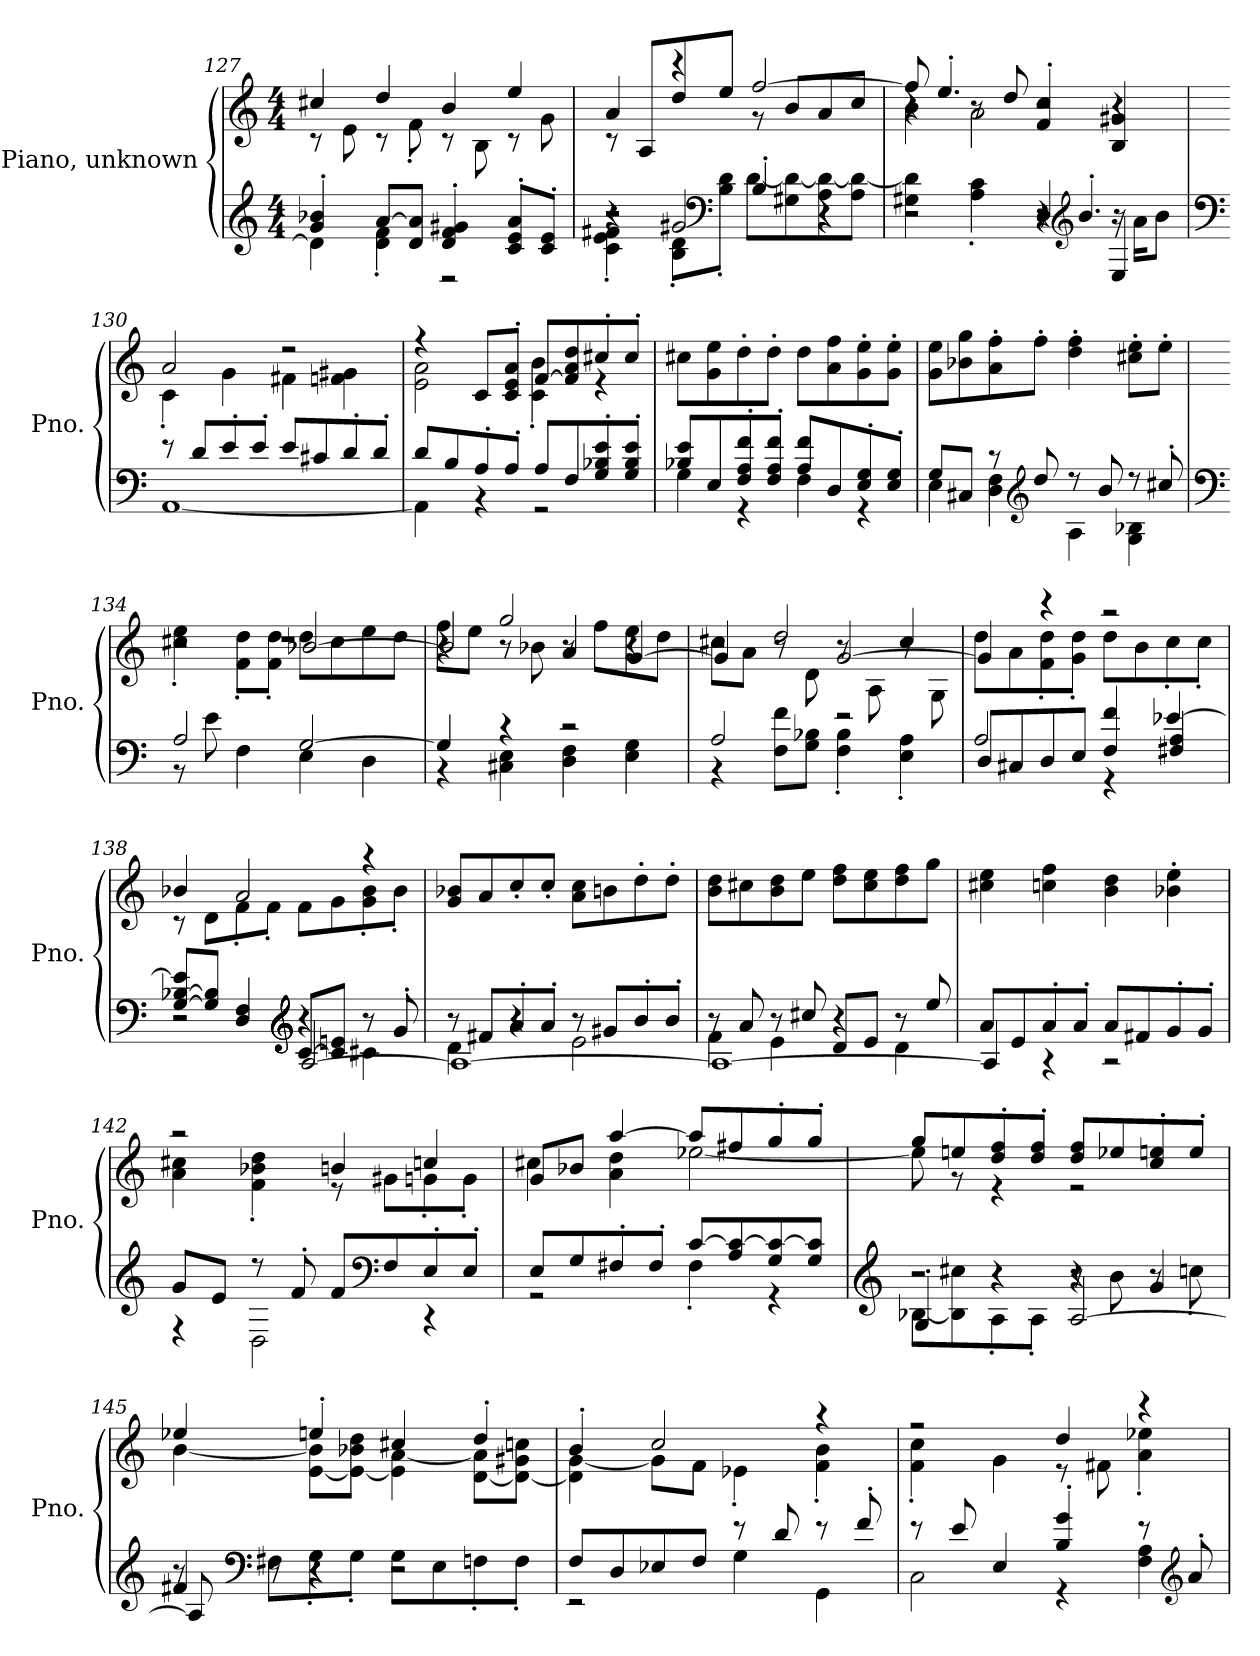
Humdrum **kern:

**kern	**kern
*part1	*part1
*staff2	*staff1
*I"Piano, unknown	*
*I'Pno.	*
!!LO:PB:g=z
*clefG2	*clefG2
*k[]	*k[]
*M4/4	*M4/4
=127	=127
*^	*^
4g/' 4b-X/'	4d\]	4cc#X/	8r
.	.	.	8e\
[8a/L	4d\' 4f\'	4dd/	8r
8d/ 8a/]J	.	.	8f'\
4d/' 4f/' 4g#X/'	2r	4b/	8r
.	.	.	8B\
8c/' 8e/' 8a/'L	.	4ee/	8r
8c/' 8e/'J	.	.	8g\
=128	=128	=128	=128
*	*^	*	*
2r	4c\' 4e\' 4f#X\'	4r	4a/	8r
.	.	.	.	8A/L
.	8B\' 8d\'L	2g#X/	4r	8dd/
*clefF4	*	*	*	*
.	8B\' 8d\'J	.	.	8ee/J
4B'/	[8d\L	.	[2ff/	8r
.	8G#X\ 8d\_	.	.	8b/L
4r	8A\ 8d\_	4r	.	8a/
.	8A\ 8d\_J	.	.	8cc/J
=129	=129	=129	=129	=129
*	*	*	*	*^
2r	4G#X\ 4d\]	2r	8ff/]	4b\	4r
.	.	.	4.ee'/	.	.
.	4A\' 4c\'	.	.	2a\	8r
.	.	.	.	.	8dd/
8r	4r	4D/	2r	.	4f/' 4cc/'
*clefG2	*	*	*	*	*
4.b'/	.	.	.	.	.
.	16r	4E/	.	4r	4B/ 4g#X/
.	16a\KL	.	.	.	.
.	8b\J	.	.	.	.
*v	*v	*v	*	*	*
*	*v	*v	*v
!!LO:LB:g=z
=130	=130
*clefF4	*
*^	*^
8r	[1AA	2a/	4c'\
8d/L	.	.	.
8e'/	.	.	4g\
8e'/J	.	.	.
8e/L	.	2r	4f#X\
8c#X/	.	.	.
8d'/	.	.	4fn\ 4g#X\
8d'/J	.	.	.
=131	=131	=131	=131
8d/L	4AA\]	4r	2e\ 2a\
8B/	.	.	.
8A'/	4r	8c/L	.
8A'/J	.	8c/' 8e/' 8a/'J	.
8A/L	2r	[8f/L	4c\' 4b\'
8F/	.	8f/] 8a/ 8dd/	.
8G/' 8B-X/' 8e/'	.	8cc#X'/	4r
8G/' 8B-/' 8e/'J	.	8cc#'/J	.
*	*	*v	*v
=132	=132	=132
8B-X/ 8e/L	4G\	8cc#X\L
8E/	.	8g\ 8ee\
8F/' 8A/' 8f/'	4r	8dd'\
8F/' 8A/' 8f/'J	.	8dd'\J
8A/ 8f/L	4F\	8dd\L
8D/	.	8a\ 8ff\
8E/' 8G/'	4r	8g\' 8ee\'
8E/' 8G/'J	.	8g\' 8ee\'J
!!LO:LB:g=z
=133	=133	=133
8G/L	4E\	8g\ 8ee\L
8C#X/J	.	8b-X\ 8gg\
8r	4D\ 4F\	8a\' 8ff\'
*clefG2	*	*
8dd/	.	8ff'\J
8r	4A\	4dd\' 4ff\'
8b/	.	.
8r	4G\ 4B-X\	8cc#X\' 8ee\'L
8cc#X'/	.	8ee'\J
=134	=134	=134
*clefF4	*	*
*	*	*^
*	*	*	*^
2A/	8r	1r	4cc#X\' 4ee\'	2r
.	8e\	.	.	.
.	4F\	.	8f\' 8dd\'L	.
.	.	.	8f\' 8dd\'J	.
[2G/	4E\	.	8dd\L	[2b-X/
.	.	.	8cc#\	.
.	4D\	.	8ee\	.
.	.	.	8dd\J	.
=135	=135	=135	=135	=135
4G/]	4r	4r	8ff\L	2b-/]
.	.	.	8ee\J	.
4r	4C#X\ 4E\	2gg/	8r	.
.	.	.	8b-X\	.
2r	4D\ 4F\	.	8r	4a/
.	.	.	8ff\L	.
.	4E\ 4G\	4r	8ee\	[4g/
.	.	.	8dd\J	.
=136	=136	=136	=136	=136
2A/	4r	2r	8cc#X\L	4g/]
.	.	.	8a\J	.
.	8F\ 8f\L	.	8r	2dd/
.	8G\ 8B-X\J	.	8d\	.
2r	4F\' 4B-\'	[2g/	8r	.
.	.	.	8A\	.
.	4E\' 4A\'	.	8r	4cc#/
.	.	.	8G\	.
*	*	*	*v	*v
!!LO:LB:g=z
=137	=137	=137	=137
8D/L	2A/	4g/]	8dd\L
8C#X/	.	.	8a\
8D/	.	4r	8f\' 8dd\'
8E/J	.	.	8g\' 8dd\'J
4F/ 4f/	4r	2r	8dd\L
.	.	.	8b\
[4e-X/	4F#X/ 4A/	.	8cc'\
.	.	.	8cc'\J
=138	=138	=138	=138
*	*^	*	*
[8G/ [8B-X/ 8e-/]L	2r	2r	4b-X/	8r
8G/] 8B-/]J	.	.	.	8d\L
4D/ 4F/	.	.	2a/	8f'\
.	.	.	.	8f'\J
*clefG2	*	*	*	*
[8c/L	4r	[2A/	.	8f\L
8c/] 8en/J	.	.	.	8g\
8r	4c#X\	.	4r	8g\' 8b-\'
8g'/	.	.	.	8b-'\J
*	*	*	*v	*v
=139	=139	=139	=139
8r	4d\	1A_	8g/ 8b-X/L
8f#X/L	.	.	8a/
8a'/	4r	.	8cc'/
8a'/J	.	.	8cc'/J
8r	2e\	.	8a\ 8cc\L
8g#X/L	.	.	8bn\
8b'/	.	.	8dd'\
8b'/J	.	.	8dd'\J
=140	=140	=140	=140
8r	4f\	1A_	8b\ 8dd\L
8a/	.	.	8cc#X\
8r	4e\	.	8b\ 8dd\
8cc#X/	.	.	8ee\J
8d/L	4r	.	8dd\ 8ff\L
8e/J	.	.	8cc#\ 8ee\
8r	4d\	.	8dd\ 8ff\
8ee/	.	.	8gg\J
*	*v	*v	*
!!LO:LB:g=z
=141	=141	=141
8a/L	4A/]	4cc#X\ 4ee\
8e/	.	.
8a'/	4r	4ccn\ 4ff\
8a'/J	.	.
8a/L	2r	4b\ 4dd\
8f#X/	.	.
8g'/	.	4b-X\' 4ee\'
8g'/J	.	.
=142	=142	=142
*	*	*^
8g/L	4r	2r	4a\ 4cc#X\
8e/J	.	.	.
8r	2D\	.	4f\' 4b-X\' 4dd\'
8f'/	.	.	.
8f/L	.	4bn/	8r
*clefF4	*	*	*
8F/	.	.	8g#X\L
8E'/	4r	4ccn/	8gn'\
8E'/J	.	.	8g'\J
=143	=143	=143	=143
8E/L	2r	8g/L	4cc#X\
8G/	.	8b-X/J	.
8F#X'/	.	[4aa/	4a\ 4dd\
8F#'/J	.	.	.
[8c/L	4F#'\	8aa/L]	[2ee-X\
8A/ 8c/_	.	8ff#X/	.
8G/ 8c/_	4r	8gg'/	.
8G/ 8c/]J	.	8gg'/J	.
*v	*v	*	*
!!LO:LB:g=z	!!
=144	=144	=144
*clefG2	*	*
*^	*	*
*	*^	*	*
2r	[8B-X\L	4G'/	8gg/L	8ee-\]
.	8B-\] 8cc#X\	.	8een/	8r
.	8A'\	4r	8dd/' 8ff/'	4r
.	8A'\J	.	8dd/' 8ff/'J	.
4r	8r	[2A/	8dd/ 8ff/L	2r
.	8b\	.	8ee-X/	.
4g/	8r	.	8cc/' 8een/'	.
.	8ccn'\	.	8ee'/J	.
=145	=145	=145	=145	=145
4f#X/	8r	8A/]	4ee-X/	[4b\
*clefF4	*	*	*	*
.	8F#X\L	8r	.	.
4r	8G'\	4r	4een'/	[8e\ 8b\]L
.	8G'\J	.	.	8e\_ 8b-X\ 8dd\J
2r	8G\L	2r	4cc#X/	4e\] [4a\
.	8E\	.	.	.
.	8Fn'\	.	4dd'/	[8d\ 8a\]L
.	8F'\J	.	.	8d\_ 8g#X\ 8ccn\J
*	*v	*v	*	*
=146	=146	=146	=146
8F/L	2r	4b'/	4d\] [4g\
8D/	.	.	.
8E-X/	.	2cc/	8g\L]
8F/J	.	.	8f\J
8r	4G\	.	4e-X'\
8d/	.	.	.
8r	4GG\	4r	4f\' 4b\'
8f'/	.	.	.
!!LO:PB:g=z	!!
=147	=147	=147	=147
8r	2C\	2r	4f\' 4cc\'
8e/	.	.	.
4E/	.	.	4g\
4B/' 4g/'	4r	4dd/	8r
.	.	.	8f#X\
8r	4F\ 4A\	4r	4a\' 4ee-X\'
*clefG2	*	*	*
8a'/	.	.	.
*v	*v	*	*
*	*v	*v
=	=
*-	*-
